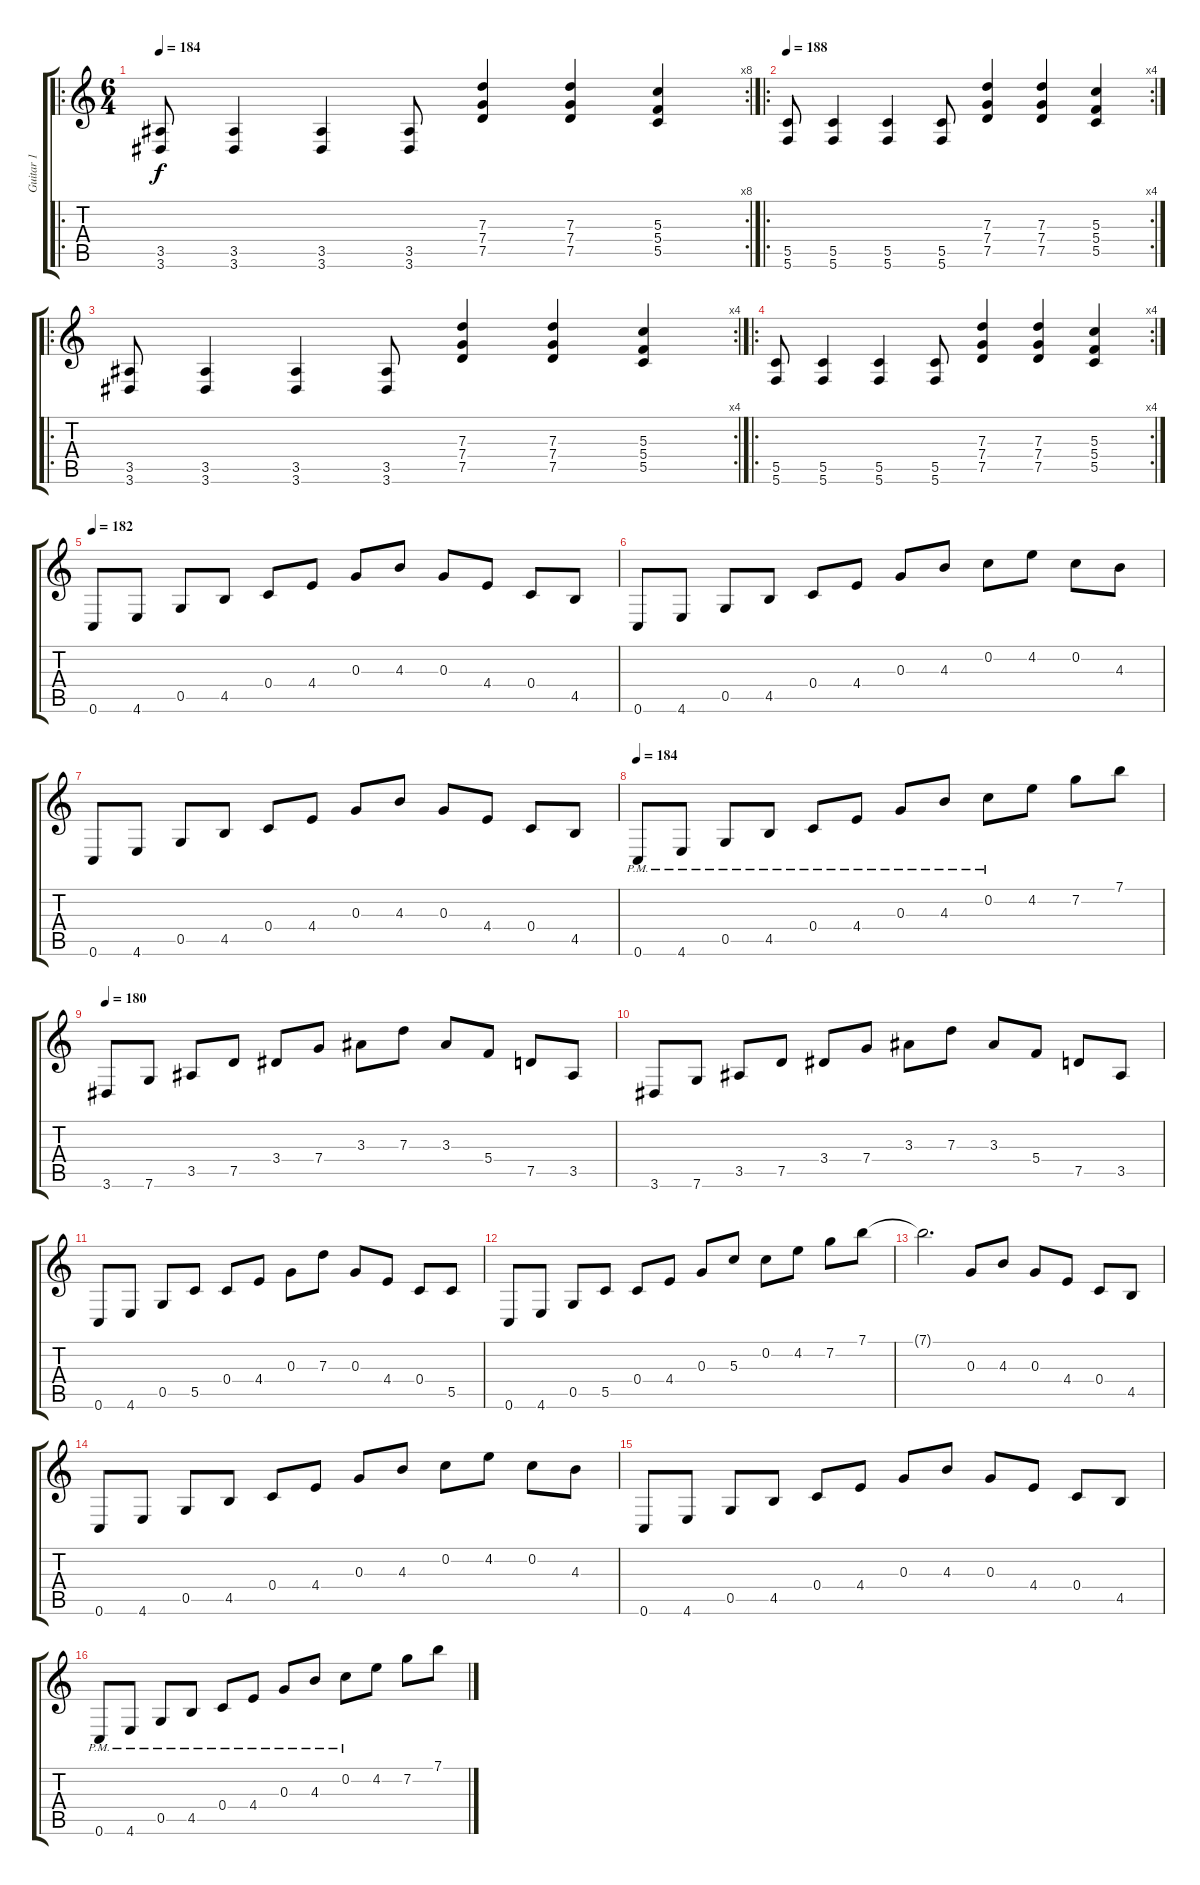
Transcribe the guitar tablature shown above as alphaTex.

\track ("Guitar 1" "Guitar 1") {instrument distortionguitar}
\staff {score tabs}
\tuning (E4 C4 G3 C3 G2 C2) {hide}
\ro
\rc 8
\ts (6 4)
\tempo 184
\clef g2
\ks c
(3.5 3.6).8{dy f} (3.5 3.6).4 (3.5 3.6).4 (3.5 3.6).8 (7.3 7.4 7.5).4 (7.3 7.4 7.5).4 (5.3 5.4 5.5).4 |
\ro
\rc 4
\tempo 188
(5.5 5.6).8 (5.5 5.6).4 (5.5 5.6).4 (5.5 5.6).8 (7.3 7.4 7.5).4 (7.3 7.4 7.5).4 (5.3 5.4 5.5).4 |
\ro
\rc 4
(3.5 3.6).8 (3.5 3.6).4 (3.5 3.6).4 (3.5 3.6).8 (7.3 7.4 7.5).4 (7.3 7.4 7.5).4 (5.3 5.4 5.5).4 |
\ro
\rc 4
(5.5 5.6).8 (5.5 5.6).4 (5.5 5.6).4 (5.5 5.6).8 (7.3 7.4 7.5).4 (7.3 7.4 7.5).4 (5.3 5.4 5.5).4 |
\tempo 182
0.6.8 4.6.8 0.5.8 4.5.8 0.4.8 4.4.8 0.3.8 4.3.8 0.3.8 4.4.8 0.4.8 4.5.8 |
0.6.8 4.6.8 0.5.8 4.5.8 0.4.8 4.4.8 0.3.8 4.3.8 0.2.8 4.2.8 0.2.8 4.3.8 |
0.6.8 4.6.8 0.5.8 4.5.8 0.4.8 4.4.8 0.3.8 4.3.8 0.3.8 4.4.8 0.4.8 4.5.8 |
\tempo 184
0.6{pm}.8 4.6{pm}.8 0.5{pm}.8 4.5{pm}.8 0.4{pm}.8 4.4{pm}.8 0.3{pm}.8 4.3{pm}.8 0.2{pm}.8 4.2.8 7.2.8 7.1.8 |
\tempo 180
3.6.8 7.6.8 3.5.8 7.5.8 3.4.8 7.4.8 3.3.8 7.3.8 3.3.8 5.4.8 7.5.8 3.5.8 |
3.6.8 7.6.8 3.5.8 7.5.8 3.4.8 7.4.8 3.3.8 7.3.8 3.3.8 5.4.8 7.5.8 3.5.8 |
0.6.8 4.6.8 0.5.8 5.5.8 0.4.8 4.4.8 0.3.8 7.3.8 0.3.8 4.4.8 0.4.8 5.5.8 |
0.6.8 4.6.8 0.5.8 5.5.8 0.4.8 4.4.8 0.3.8 5.3.8 0.2.8 4.2.8 7.2.8 7.1.8 |
7.1{t}.2{d} 0.3.8 4.3.8 0.3.8 4.4.8 0.4.8 4.5.8 |
0.6.8 4.6.8 0.5.8 4.5.8 0.4.8 4.4.8 0.3.8 4.3.8 0.2.8 4.2.8 0.2.8 4.3.8 |
0.6.8 4.6.8 0.5.8 4.5.8 0.4.8 4.4.8 0.3.8 4.3.8 0.3.8 4.4.8 0.4.8 4.5.8 |
0.6{pm}.8 4.6{pm}.8 0.5{pm}.8 4.5{pm}.8 0.4{pm}.8 4.4{pm}.8 0.3{pm}.8 4.3{pm}.8 0.2{pm}.8 4.2.8 7.2.8 7.1.8
